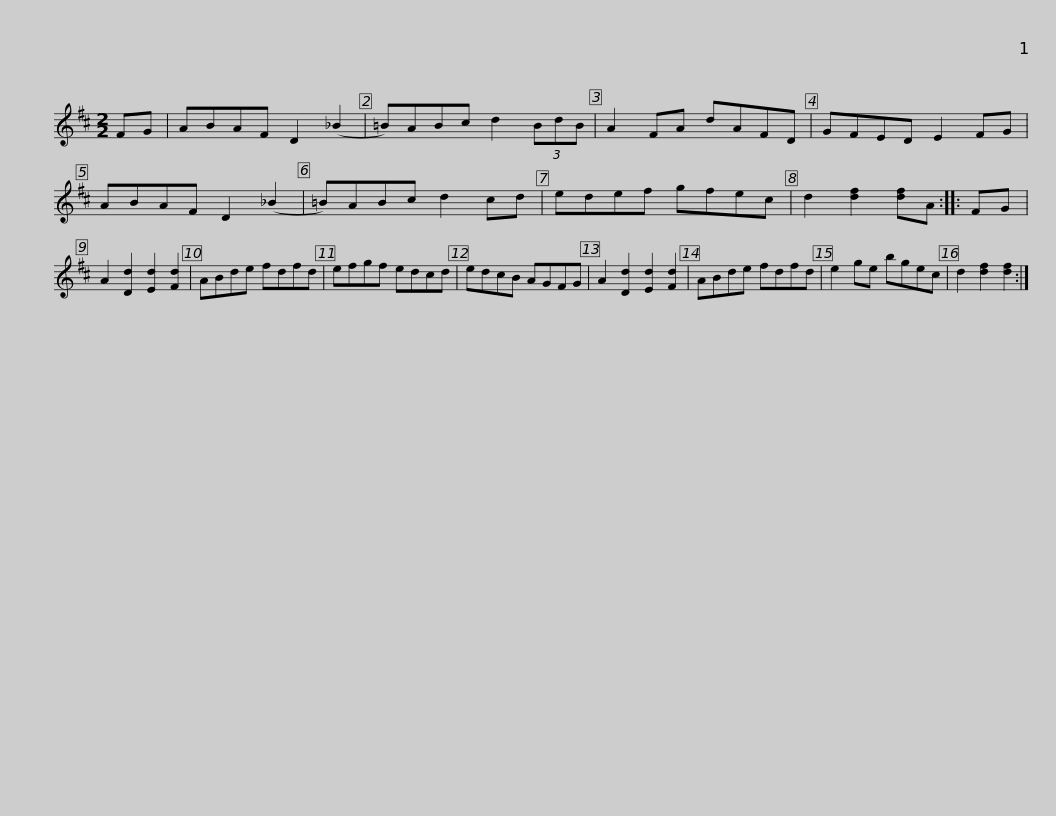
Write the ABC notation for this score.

X:1
L:1/8
M:2/2
I:linebreak $
K:D
V:1 treble
V:1
 FG | ABAF D2 (_B2 | =B)ABc d2 (3BdB | A2 FA dAFD | GFED E2 FG | %5
 ABAF D2 (_B2 |$ =B)ABc d2 cd | edef gfec | d2 [df]2 [df]A :: FG | %10
 A2 [Dd]2 [Ed]2 [Fd]2 | ABde fdfd | efgf edcd |$ edcB AGFG | A2 [Dd]2 [Ed]2 [Fd]2 | %15
 ABde fdfd | e2 ge bgec | d2 [df]2 [df]2 :| %18
